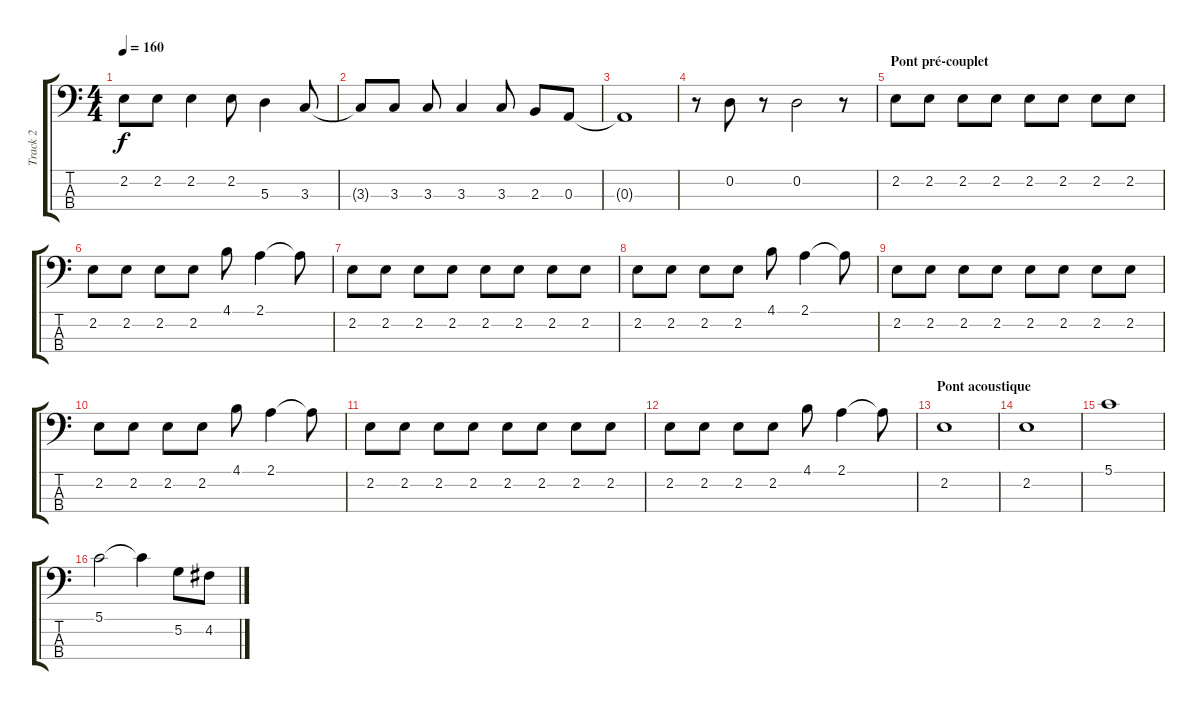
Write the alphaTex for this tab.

\track ("Track 2" "Track 2") {instrument electricbasspick}
\staff {score tabs}
\tuning (G2 D2 A1 E1) {hide}
\ts (4 4)
\tempo 160
\clef f4
\ks c
2.2.8{dy f} 2.2.8 2.2.4 2.2.8 5.3.4 3.3.8 |
3.3{t}.8 3.3.8 3.3.8 3.3.4 3.3.8 2.3.8 0.3.8 |
0.3{t}.1 |
r.8 0.2.8 r.8 0.2.2 r.8 |
\section ("" "Pont pré-couplet")
2.2.8 2.2.8 2.2.8 2.2.8 2.2.8 2.2.8 2.2.8 2.2.8 |
2.2.8 2.2.8 2.2.8 2.2.8 4.1.8 2.1.4 2.1{t}.8 |
2.2.8 2.2.8 2.2.8 2.2.8 2.2.8 2.2.8 2.2.8 2.2.8 |
2.2.8 2.2.8 2.2.8 2.2.8 4.1.8 2.1.4 2.1{t}.8 |
2.2.8 2.2.8 2.2.8 2.2.8 2.2.8 2.2.8 2.2.8 2.2.8 |
2.2.8 2.2.8 2.2.8 2.2.8 4.1.8 2.1.4 2.1{t}.8 |
2.2.8 2.2.8 2.2.8 2.2.8 2.2.8 2.2.8 2.2.8 2.2.8 |
2.2.8 2.2.8 2.2.8 2.2.8 4.1.8 2.1.4 2.1{t}.8 |
\section ("" "Pont acoustique")
2.2.1 |
2.2.1 |
5.1.1 |
5.1.2 5.1{t}.4 5.2.8 4.2.8
